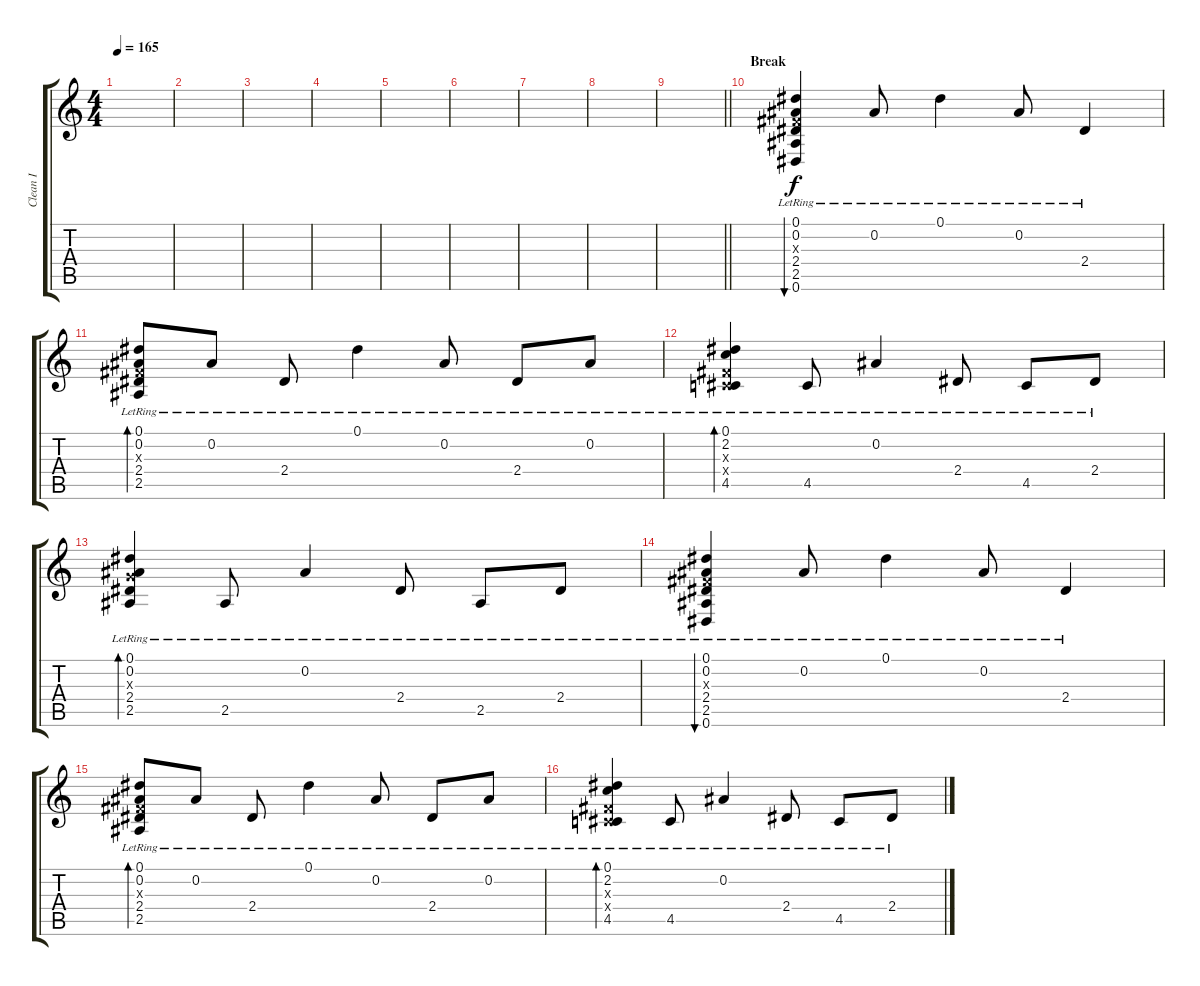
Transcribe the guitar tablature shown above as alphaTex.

\track ("Clean I" "Clean I") {instrument electricguitarclean}
\staff {score tabs}
\tuning (Eb4 Bb3 Gb3 Db3 Ab2 Eb2) {hide}
\ts (4 4)
\tempo 165
\clef g2
\ks c
|
|
|
|
|
|
|
|
\barLineRight lightlight
|
\section ("" "Break")
(0.1 0.2 0.3{x} 2.4{lr} 2.5 0.6).4{bu 240 dy f} 0.2{lr}.8 0.1{lr}.4 0.2{lr}.8 2.4{lr}.4 |
(0.1{lr} 0.2{lr} 0.3{x} 2.4{lr} 2.5{lr}).8{bd 240} 0.2{lr}.8 2.4{lr}.8 0.1{lr}.4 0.2{lr}.8 2.4{lr}.8 0.2{lr}.8 |
(0.1 2.2 0.3{x} 0.4{x} 4.5{lr}).4{bd 60} 4.5{lr}.8 0.2{lr}.4 2.4{lr}.8 4.5{lr}.8 2.4{lr}.8 |
(0.1 0.2 1.3{x} 2.4 2.5{lr}).4{bd 240} 2.5{lr}.8 0.2{lr}.4 2.4{lr}.8 2.5{lr}.8 2.4{lr}.8 |
(0.1 0.2 0.3{x} 2.4{lr} 2.5 0.6).4{bu 240} 0.2{lr}.8 0.1{lr}.4 0.2{lr}.8 2.4{lr}.4 |
(0.1{lr} 0.2{lr} 0.3{x} 2.4{lr} 2.5{lr}).8{bd 240} 0.2{lr}.8 2.4{lr}.8 0.1{lr}.4 0.2{lr}.8 2.4{lr}.8 0.2{lr}.8 |
(0.1 2.2 0.3{x} 0.4{x} 4.5{lr}).4{bd 240} 4.5{lr}.8 0.2{lr}.4 2.4{lr}.8 4.5{lr}.8 2.4{lr}.8
